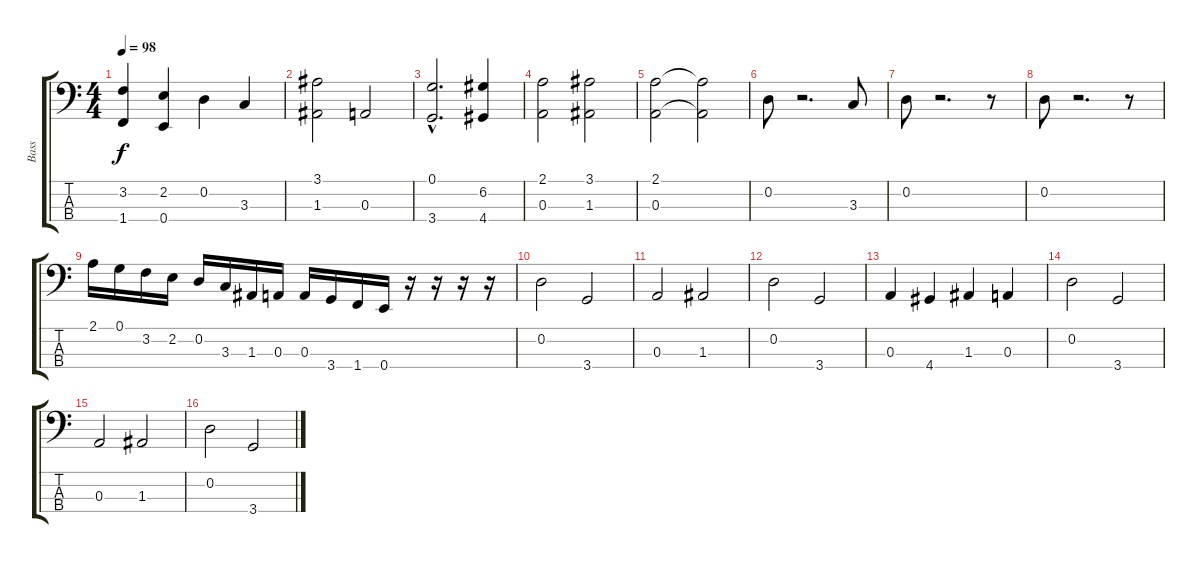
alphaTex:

\track ("Bass" "Bass") {instrument synthbass2}
\staff {score tabs}
\tuning (G2 D2 A1 E1) {hide}
\ts (4 4)
\tempo 98
\clef f4
\ks c
(3.2 1.4).4{dy f} (2.2 0.4).4 0.2.4 3.3.4 |
(3.1 1.3).2 0.3.2 |
(0.1{hac} 3.4{hac}).2{d} (6.2 4.4).4 |
(2.1 0.3).2 (3.1 1.3).2 |
(2.1 0.3).2 (2.1{t} 0.3{t}).2 |
0.2.8 r.2{d} 3.3.8 |
0.2.8 r.2{d} r.8 |
0.2.8 r.2{d} r.8 |
2.1.16 0.1.16 3.2.16 2.2.16 0.2.16 3.3.16 1.3.16 0.3.16 0.3.16 3.4.16 1.4.16 0.4.16 r.16 r.16 r.16 r.16 |
0.2.2 3.4.2 |
0.3.2 1.3.2 |
0.2.2 3.4.2 |
0.3.4 4.4.4 1.3.4 0.3.4 |
0.2.2 3.4.2 |
0.3.2 1.3.2 |
0.2.2 3.4.2
